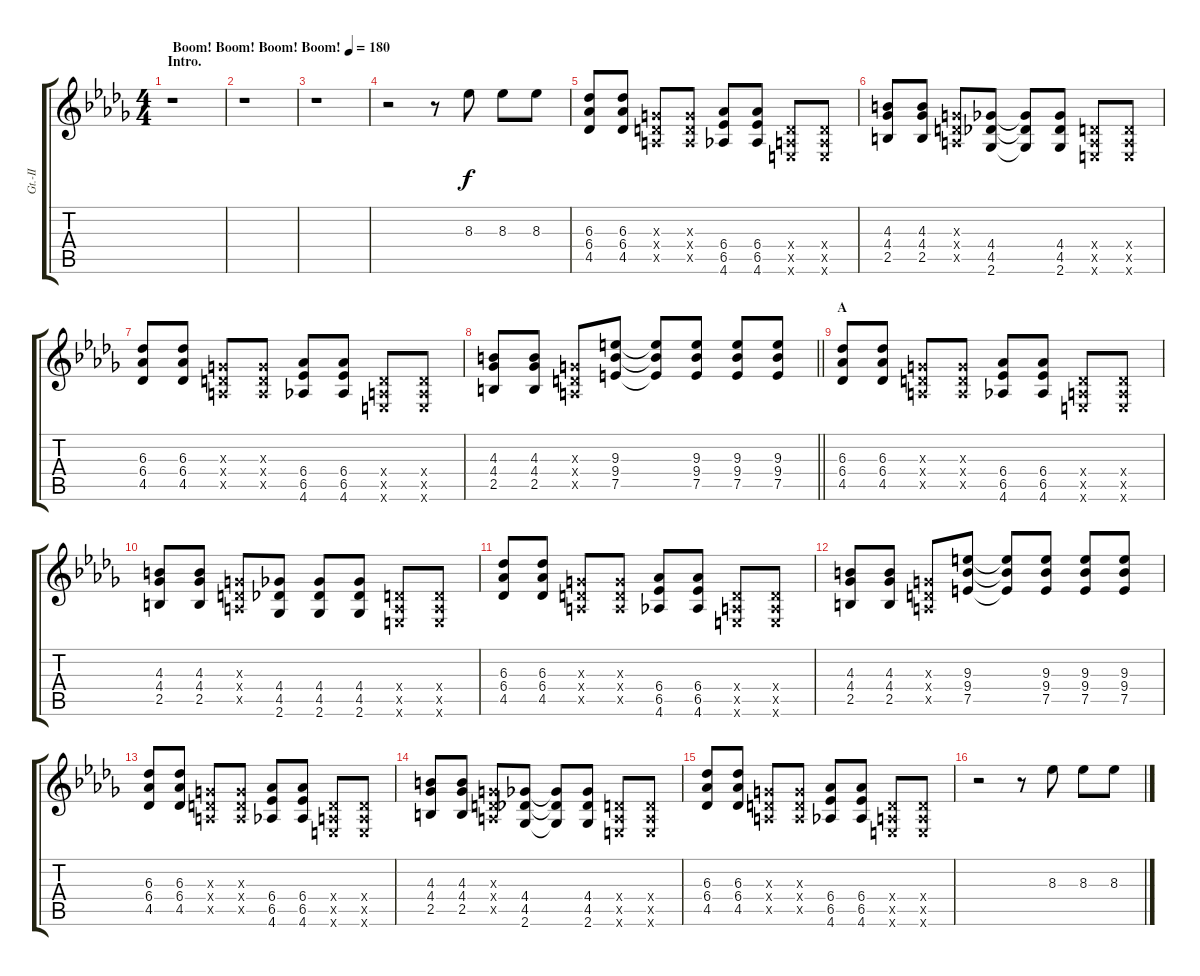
\track ("Gt.-II" "Gt.-II") {instrument overdrivenguitar}
\staff {score tabs}
\tuning (E4 B3 G3 D3 A2 E2) {hide}
\ts (4 4)
\section ("" "Intro.")
\tempo (180 "Boom! Boom! Boom! Boom!")
\clef g2
\ks db
r.1{dy f instrument overdrivenguitar} |
r.1 |
r.1 |
r.2 r.8 8.3.8 8.3.8 8.3.8 |
(6.3 6.4 4.5).8 (6.3 6.4 4.5).8 (0.3{x} 0.4{x} 0.5{x}).8 (0.3{x} 0.4{x} 0.5{x}).8 (6.4 6.5 4.6).8 (6.4 6.5 4.6).8 (0.4{x} 0.5{x} 0.6{x}).8 (0.4{x} 0.5{x} 0.6{x}).8 |
(4.3 4.4 2.5).8 (4.3 4.4 2.5).8 (0.3{x} 0.4{x} 0.5{x}).8 (4.4 4.5 2.6).8 (4.4{t} 4.5{t} 2.6{t}).8 (4.4 4.5 2.6).8 (0.4{x} 0.5{x} 0.6{x}).8 (0.4{x} 0.5{x} 0.6{x}).8 |
(6.3 6.4 4.5).8 (6.3 6.4 4.5).8 (0.3{x} 0.4{x} 0.5{x}).8 (0.3{x} 0.4{x} 0.5{x}).8 (6.4 6.5 4.6).8 (6.4 6.5 4.6).8 (0.4{x} 0.5{x} 0.6{x}).8 (0.4{x} 0.5{x} 0.6{x}).8 |
\barLineRight lightlight
(4.3 4.4 2.5).8 (4.3 4.4 2.5).8 (0.3{x} 0.4{x} 0.5{x}).8 (9.3 9.4 7.5).8 (9.3{t} 9.4{t} 7.5{t}).8 (9.3 9.4 7.5).8 (9.3 9.4 7.5).8 (9.3 9.4 7.5).8 |
\section ("" "A")
(6.3 6.4 4.5).8 (6.3 6.4 4.5).8 (0.3{x} 0.4{x} 0.5{x}).8 (0.3{x} 0.4{x} 0.5{x}).8 (6.4 6.5 4.6).8 (6.4 6.5 4.6).8 (0.4{x} 0.5{x} 0.6{x}).8 (0.4{x} 0.5{x} 0.6{x}).8 |
(4.3 4.4 2.5).8 (4.3 4.4 2.5).8 (0.3{x} 0.4{x} 0.5{x}).8 (4.4 4.5 2.6).8 (4.4 4.5 2.6).8 (4.4 4.5 2.6).8 (0.4{x} 0.5{x} 0.6{x}).8 (0.4{x} 0.5{x} 0.6{x}).8 |
(6.3 6.4 4.5).8 (6.3 6.4 4.5).8 (0.3{x} 0.4{x} 0.5{x}).8 (0.3{x} 0.4{x} 0.5{x}).8 (6.4 6.5 4.6).8 (6.4 6.5 4.6).8 (0.4{x} 0.5{x} 0.6{x}).8 (0.4{x} 0.5{x} 0.6{x}).8 |
(4.3 4.4 2.5).8 (4.3 4.4 2.5).8 (0.3{x} 0.4{x} 0.5{x}).8 (9.3 9.4 7.5).8 (9.3{t} 9.4{t} 7.5{t}).8 (9.3 9.4 7.5).8 (9.3 9.4 7.5).8 (9.3 9.4 7.5).8 |
(6.3 6.4 4.5).8 (6.3 6.4 4.5).8 (0.3{x} 0.4{x} 0.5{x}).8 (0.3{x} 0.4{x} 0.5{x}).8 (6.4 6.5 4.6).8 (6.4 6.5 4.6).8 (0.4{x} 0.5{x} 0.6{x}).8 (0.4{x} 0.5{x} 0.6{x}).8 |
(4.3 4.4 2.5).8 (4.3 4.4 2.5).8 (0.3{x} 0.4{x} 0.5{x}).8 (4.4 4.5 2.6).8 (4.4{t} 4.5{t} 2.6{t}).8 (4.4 4.5 2.6).8 (0.4{x} 0.5{x} 0.6{x}).8 (0.4{x} 0.5{x} 0.6{x}).8 |
(6.3 6.4 4.5).8 (6.3 6.4 4.5).8 (0.3{x} 0.4{x} 0.5{x}).8 (0.3{x} 0.4{x} 0.5{x}).8 (6.4 6.5 4.6).8 (6.4 6.5 4.6).8 (0.4{x} 0.5{x} 0.6{x}).8 (0.4{x} 0.5{x} 0.6{x}).8 |
r.2 r.8 8.3.8 8.3.8 8.3.8
